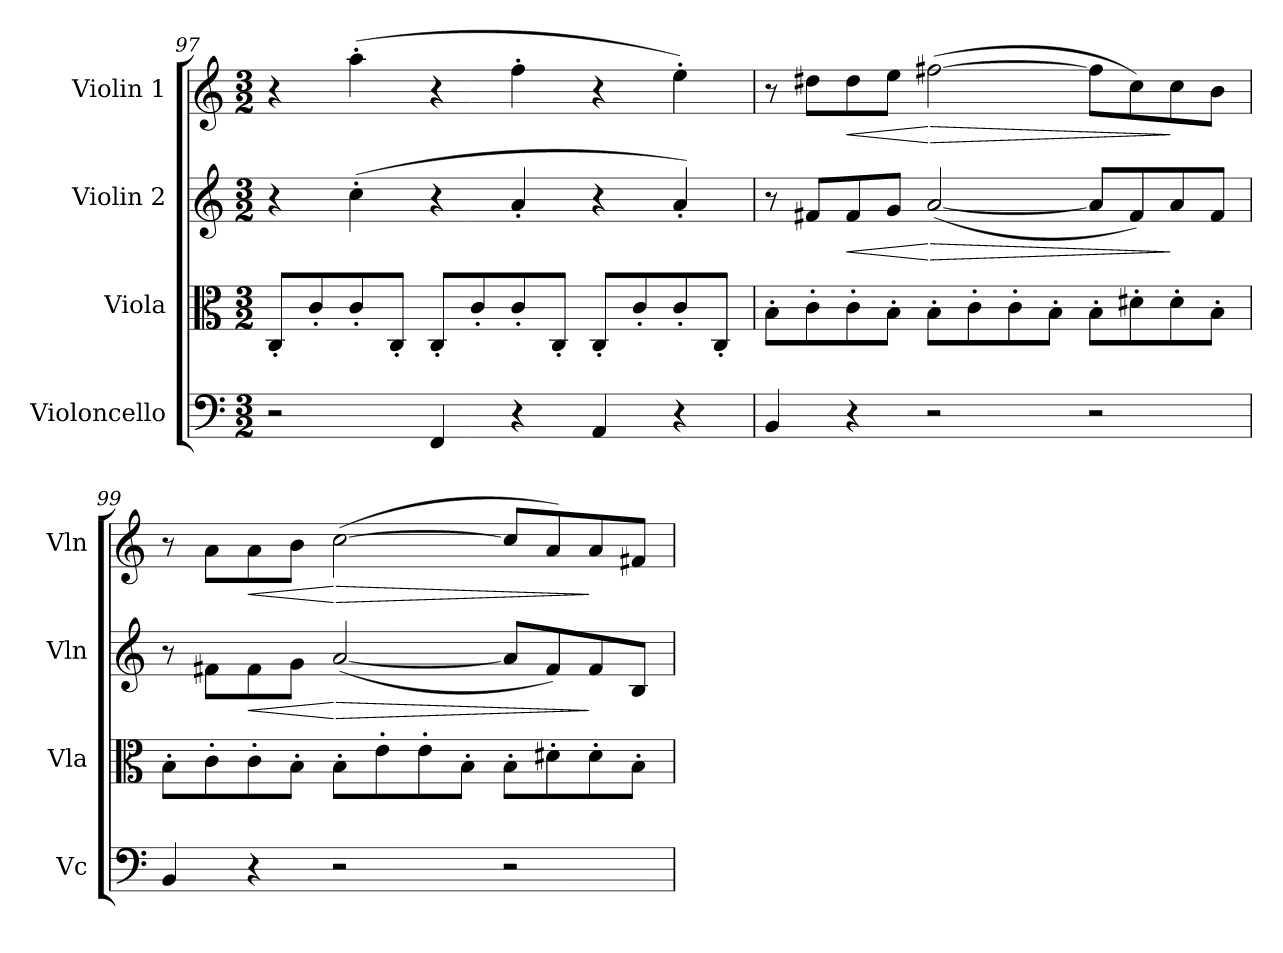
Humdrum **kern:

**kern	**kern	**kern	**dynam	**kern	**dynam
*part4	*part3	*part2	*part2	*part1	*part1
*staff4	*staff3	*staff2	*staff2	*staff1	*staff1
*I"Violoncello	*I"Viola	*I"Violin 2	*	*I"Violin 1	*
*I'Vc	*I'Vla	*I'Vln	*	*I'Vln	*
*clefF4	*clefC3	*clefG2	*	*clefG2	*
*k[]	*k[]	*k[]	*	*k[]	*
*M3/2	*M3/2	*M3/2	*	*M3/2	*
=97	=97	=97	=97	=97	=97
2r	8C'/L	4r	.	4r	.
.	8c'/	.	.	.	.
.	8c'/	(4cc'\	.	(4aa'\	.
.	8C'/J	.	.	.	.
4FF/	8C'/L	4r	.	4r	.
.	8c'/	.	.	.	.
4r	8c'/	4a'/	.	4ff'\	.
.	8C'/J	.	.	.	.
4AA/	8C'/L	4r	.	4r	.
.	8c'/	.	.	.	.
4r	8c'/	4a'/)	.	4ee'\)	.
.	8C'/J	.	.	.	.
=98	=98	=98	=98	=98	=98
4BB/	8B'\L	8r	.	8r	.
.	8c'\	8f#X/L	.	8dd#X\L	.
!	!	!	!LO:HP:b	!	!LO:HP:b
4r	8c'\	8f#/	<	8dd#\	<
.	8B'\J	8g/J	.	8ee\J	.
!	!	!	!LO:HP:n=1:b	!	!LO:HP:n=1:b
2r	8B'\L	([2a/	[ >	([2ff#X\	[ >
.	8c'\	.	.	.	.
.	8c'\	.	.	.	.
.	8B'\J	.	.	.	.
2r	8B'\L	8a/L]	.	8ff#\L]	.
.	8d#X'\	8f#/)	.	8cc\)	.
.	8d#'\	8a/	]	8cc\	]
.	8B'\J	8f#/J	.	8b\J	.
!!LO:PB:g=z
=99	=99	=99	=99	=99	=99
4BB/	8B'\L	8r	.	8r	.
.	8c'\	8f#X\L	.	8a\L	.
!	!	!	!LO:HP:b	!	!LO:HP:b
4r	8c'\	8f#\	<	8a\	<
.	8B'\J	8g\J	.	8b\J	.
!	!	!	!LO:HP:n=1:b	!	!LO:HP:n=1:b
2r	8B'\L	([2a/	[ >	([2cc\	[ >
.	8e'\	.	.	.	.
.	8e'\	.	.	.	.
.	8B'\J	.	.	.	.
2r	8B'\L	8a/L]	.	8cc/L]	.
.	8d#X'\	8f#/)	.	8a/)	.
.	8d#'\	8f#/	]	8a/	]
.	8B'\J	8B/J	.	8f#X/J	.
=	=	=	=	=	=
*-	*-	*-	*-	*-	*-
